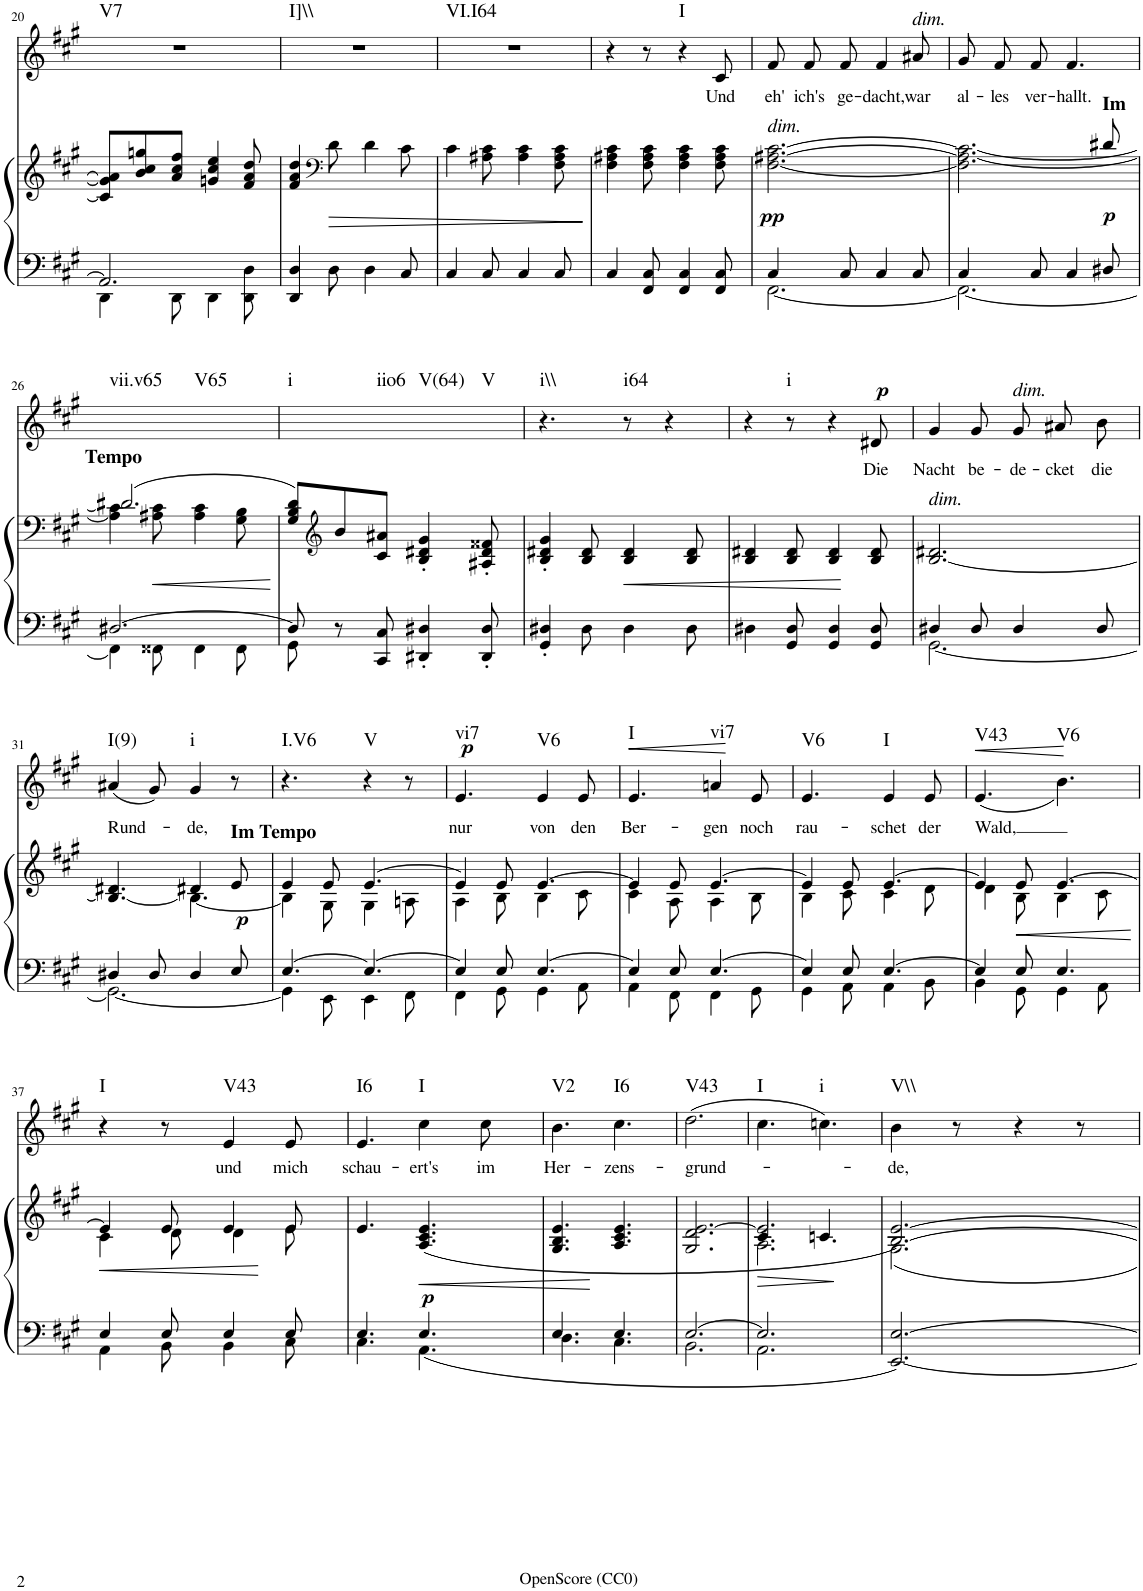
**kern	**kern	**dynam	**kern	**text	**dynam	**harte
*part2	*part2	*part2	*part1	*part1	*part1	*part1
*staff3	*staff2	*staff2/3	*staff1	*staff1	*staff1	*
*I"Piano	*	*	*I"Oboe	*	*	*
*I'Pno	*	*	*I'Ob	*	*	*
!!LO:PB:g=z
*clefF4	*clefG2	*	*clefG2	*	*	*
*k[f#c#g#]	*k[f#c#g#]	*	*k[f#c#g#]	*	*	*
*M6/8	*M6/8	*	*M6/8	*	*	*
=20	=20	=20	=20	=20	=20	=20
*^	*	*	*	*	*	*
!	!	!	!	!	!	!	!LO:H:kt=V7
2.AA/]	4DD\	8c#/] 8g/] 8a/]L	.	2.r	.	.	N
.	.	8b/ 8cc#/ 8ggn/	.	.	.	.	.
.	8DD\	8a/ 8cc#/ 8ff#/J	.	.	.	.	.
.	4DD\	4gn/ 4cc#/ 4ee/	.	.	.	.	.
.	8DD\ 8D\	8f#/ 8a/ 8dd/	.	.	.	.	.
=21	=21	=21	=21	=21	=21	=21	=21
!	!	!	!	!	!	!	!LO:H:kt=I]\\
*v	*v	*	*	*	*	*	*
4DD/ 4D/	4f#/ 4a/ 4dd/	.	2.r	.	.	N
*	*clefF4	*	*	*	*	*
!	!	!LO:HP:b	!	!	!	!
8D\	8d\	>	.	.	.	.
4D\	4d\	.	.	.	.	.
8C#/	8c#\	.	.	.	.	.
=22	=22	=22	=22	=22	=22	=22
!	!	!	!	!	!	!LO:H:kt=VI.I64
4C#/	4c#\	.	2.r	.	.	N
8C#/	8A#X\ 8c#\	.	.	.	.	.
4C#/	4A#\ 4c#\	.	.	.	.	.
8C#/	8F#\ 8A#\ 8c#\	.	.	.	.	.
=23	=23	=23	=23	=23	=23	=23
4C#/	4F#\ 4A#X\ 4c#\	.	4r	.	.	.
8FF#/ 8C#/	8F#\ 8A#\ 8c#\	.	8r	.	.	.
!	!	!	!	!	!	!LO:H:kt=I
4FF#/ 4C#/	4F#\ 4A#\ 4c#\	.	4r	.	.	N
!	!	!	!	!LO:LY:b	!	!
8FF#/ 8C#/	8F#\ 8A#\ 8c#\	.	8c#/	Und	.	.
=24	=24	=24	=24	=24	=24	=24
*^	*	*	*	*	*	*
!	!	!LO:TX:a:i:t=dim.	!	!	!	!	!
!	!	!	!LO:DY:b	!	!LO:LY:b	!	!
4C#/	[2.FF#\	[2.F#\ [>2.A#X\ [>2.c#\	pp	8f#/L	eh'	.	.
!	!	!	!	!	!LO:LY:b	!	!
.	.	.	.	8f#/	ich's	.	.
!	!	!	!	!	!LO:LY:b	!	!
8C#/	.	.	.	8f#/J	ge-	.	.
!	!	!	!	!	!LO:LY:b	!	!
4C#/	.	.	.	4f#/	-dacht,	.	.
!	!	!	!	!LO:TX:a:i:t=dim.	!	!	!
!	!	!	!	!	!LO:LY:b	!	!
8C#/	.	.	.	8a#X/	war	.	.
=25	=25	=25	=25	=25	=25	=25	=25
*	*	*^	*	*	*	*	*
!	!	!	!	!	!	!LO:LY:b	!	!
*	*	*	*	*	*^	*	*	*
4C#/	2.FF#\_	2.F#\] 2.A#\_ 2.c#\_	8ryy	.	8g#/L	2ryy	al-	.	.
!	!	!	!	!	!	!	!LO:LY:b	!	!
*	*	*v	*v	*	*	*	*	*	*
.	.	.	.	8f#/	.	-les	.	.
!	!	!	!	!	!	!LO:LY:b	!	!
8C#/	.	.	.	8f#/J	.	ver-	.	.
!	!	!	!	!	!	!LO:LY:b	!	!
4C#/	.	.	.	4.f#/	.	-hallt.	.	.
*	*	*^	*	*	*	*	*	*
.	.	.	.	.	.	8ryy	.	.	.
!	!	!	!	!	!	!LO:TX:b:B:t=Im	!	!	!
!	!	!	!	!LO:DY:b	!	!	!	!	!
8D#X/	.	.	8d#X/	p	.	8ryy	.	.	.
!!LO:LB:g=z
=26	=26	=26	=26	=26	=26	=26	=26	=26	=26
!	!	!	!	!	!LO:TX:b:B:t=Tempo	!	!	!	!LO:H:n=1:kt=vii.v65
!	!	!	!	!	!	!	!	!	!LO:H:n=2:kt=V65
*	*	*	*	*	*v	*v	*	*	*
[2.D#X/	4FF#\]	(2.d#X/	4A#\] 4c#\]	.	2.ryy	.	.	N N
!	!	!	!	!LO:HP:b	!	!	!	!
.	8FF##X\	.	8A#X\ 8c#\	<	.	.	.	.
.	4FF##\	.	4A#\ 4c#\	.	.	.	.	.
.	8FF##\	.	8G#\ 8B\	.	.	.	.	.
*v	*v	*	*	*	*	*	*	*
*	*v	*v	*	*	*	*	*
.	.	]	.	.	.	.
=27	=27	=27	=27	=27	=27	=27
*^	*	*	*	*	*	*
!	!	!	!	!	!	!	!LO:H:kt=i
8D#/]	8GG#\	8G#/ 8B/ 8d/L)	.	4ryy	.	.	N
*	*	*clefG2	*	*	*	*	*
8r	2ryy	8b/	.	.	.	.	.
!	!	!	!	!	!	!	!LO:H:kt=iio6
8CC#/ 8C#/	.	8c#/ 8a#X/J	.	8ryy	.	.	N
!	!	!	!	!	!	!	!LO:H:kt=V(64)
4DD#X/'< 4D#X/'<	.	4B/' 4d#X/' 4g#/'	.	8ryy	.	.	N
!	!	!	!	!	!	!	!LO:H:kt=V
.	.	.	.	4ryy	.	.	N
8DD#/'< 8D#/'<	8ryy	8A#X/' 8d#/' 8f##X/'	.	.	.	.	.
=28	=28	=28	=28	=28	=28	=28	=28
!	!	!	!	!	!	!	!LO:H:kt=i\\
*v	*v	*	*	*	*	*	*
4GG#/' 4D#X/'	4B/' 4d#X/' 4g#/'	.	4.r	.	.	N
8D#\	8B/ 8d#/	.	.	.	.	.
!	!	!LO:HP:b	!	!	!	!LO:H:kt=i64
4D#\	4B/ 4d#/	<	8r	.	.	N
.	.	.	4r	.	.	.
8D#\	8B/ 8d#/	.	.	.	.	.
=29	=29	=29	=29	=29	=29	=29
4D#X\	4B/ 4d#X/	.	4r	.	.	.
!	!	!	!	!	!	!LO:H:kt=i
8GG#/ 8D#/	8B/ 8d#/	.	8r	.	.	N
4GG#/ 4D#/	4B/ 4d#/	.	4r	.	.	.
!	!	!	!	!LO:LY:b	!LO:DY:a	!
8GG#/ 8D#/	8B/ 8d#/	[	8d#X/	Die	p	.
=30	=30	=30	=30	=30	=30	=30
*^	*	*	*	*	*	*
!	!	!LO:TX:a:i:t=dim.	!	!	!	!	!
!	!	!	!	!	!LO:LY:b	!	!
4D#X/	[2.GG#\	[<2.B/ 2.d#X/	.	4g#/	Nacht	.	.
!	!	!	!	!	!LO:LY:b	!	!
8D#/	.	.	.	8g#/	be-	.	.
!	!	!	!	!LO:TX:a:i:t=dim.	!	!	!
!	!	!	!	!	!LO:LY:b	!	!
4D#/	.	.	.	8g#/L	-de-	.	.
!	!	!	!	!	!LO:LY:b	!	!
.	.	.	.	8a#X/	-cket	.	.
!	!	!	!	!	!LO:LY:b	!	!
8D#/	.	.	.	8b/J	die	.	.
!!LO:LB:g=z
=31	=31	=31	=31	=31	=31	=31	=31
*	*	*^	*	*	*	*	*
!	!	!	!	!	!	!LO:LY:b	!	!LO:H:kt=I(9)
4D#X/	2.GG#\_	4.B/_ 4.d#X/	4.ryy	.	(4a#X/	Rund-	.	N
8D#/	.	.	.	.	8g#/)	.	.	.
!	!	!	!	!	!	!LO:LY:b	!	!LO:H:kt=i
4D#/	.	4d#X/	4.B\_	.	4g#/	-de,	.	N
!	!	!	!	!	!LO:TX:b:B:t=Im Tempo	!	!	!
!	!	!	!	!LO:DY:b	!	!	!	!
8E/	.	8e/	.	p	8r	.	.	.
=32	=32	=32	=32	=32	=32	=32	=32	=32
!	!	!	!	!	!	!	!	!LO:H:kt=I.V6
[4.E/	4GG#\]	4e/	4B\]	.	4.r	.	.	N
.	8EE\	8e/	8G#\	.	.	.	.	.
!	!	!	!	!	!	!	!	!LO:H:kt=V
4.E/_	4EE\	[4.e/	4G#\	.	4r	.	.	N
.	8FF#\	.	8An\	.	8r	.	.	.
=33	=33	=33	=33	=33	=33	=33	=33	=33
!	!	!	!	!	!	!LO:LY:b	!LO:DY:a	!LO:H:kt=vi7
4E/]	4FF#\	4e/]	4A\	.	4.e/	nur	p	N
8E/	8GG#\	8e/	8B\	.	.	.	.	.
!	!	!	!	!	!	!LO:LY:b	!	!LO:H:kt=V6
[4.E/	4GG#\	[4.e/	4B\	.	4e/	von	.	N
!	!	!	!	!	!	!LO:LY:b	!	!
.	8AA\	.	8c#\	.	8e/	den	.	.
=34	=34	=34	=34	=34	=34	=34	=34	=34
!	!	!	!	!	!	!LO:LY:b	!LO:HP:b	!LO:H:kt=I
4E/]	4AA\	4e/]	4c#\	.	4.e/	Ber-	<	N
8E/	8FF#\	8e/	8A\	.	.	.	.	.
!	!	!	!	!	!	!LO:LY:b	!	!LO:H:kt=vi7
[4.E/	4FF#\	[4.e/	4A\	.	4an/	-gen	.	N
!	!	!	!	!	!	!LO:LY:b	!	!
.	8GG#\	.	8B\	.	8e/	noch	.	.
*v	*v	*	*	*	*	*	*	*
*	*v	*v	*	*	*	*	*
.	.	.	.	.	[	.
=35	=35	=35	=35	=35	=35	=35
*^	*^	*	*	*	*	*
!	!	!	!	!	!	!LO:LY:b	!	!LO:H:kt=V6
4E/]	4GG#\	4e/]	4B\	.	4.e/	rau-	.	N
8E/	8AA\	8e/	8c#\	.	.	.	.	.
!	!	!	!	!	!	!LO:LY:b	!	!LO:H:kt=I
[4.E/	4AA\	[4.e/	4c#\	.	4e/	-schet	.	N
!	!	!	!	!	!	!LO:LY:b	!	!
.	8BB\	.	8d\	.	8e/	der	.	.
=36	=36	=36	=36	=36	=36	=36	=36	=36
!	!	!	!	!	!	!LO:LY:b	!LO:HP:b	!LO:H:kt=V43
4E/]	4BB\	4e/]	4d\	.	(<4.e/	Wald,	<	N
!	!	!	!	!LO:HP:b	!	!	!	!
8E/	8GG#\	8e/	8B\	<	.	.	.	.
!	!	!	!	!	!	!	!	!LO:H:kt=V6
4.E/	4GG#\	[4.e/	4B\	.	4.b\)	.	[	N
.	8AA\	.	8c#\	.	.	.	.	.
*v	*v	*	*	*	*	*	*	*
*	*v	*v	*	*	*	*	*
.	.	[	.	.	.	.
!!LO:LB:g=z
=37	=37	=37	=37	=37	=37	=37
*^	*	*	*	*	*	*
!	!	!	!LO:HP:b	!	!	!	!LO:H:kt=I
*	*	*^	*	*	*	*	*
4E/	4AA\	4e/]	4c#\	<	4r	.	.	N
8E/	8BB\	8e/	8d\	.	8r	.	.	.
!	!	!	!	!	!	!LO:LY:b	!	!LO:H:kt=V43
4E/	4BB\	4e/	4d\	.	4e/	und	.	N
!	!	!	!	!	!	!LO:LY:b	!	!
8E/	8C#\	8e/	8e\	[	8e/	mich	.	.
=38	=38	=38	=38	=38	=38	=38	=38	=38
!	!	!	!	!	!	!LO:LY:b	!	!LO:H:kt=I6
*	*	*v	*v	*	*	*	*	*
4.E/	4.C#\	4.e/	.	4.e/	schau-	.	N
!	!	!	!LO:HP:b	!	!LO:LY:b	!	!
!	!	!	!LO:DY:n=1:a=2	!	!	!	!LO:H:kt=I
4.E/	4.AA\	(<4.A/ 4.c#/ 4.e/	< p	4cc#\	-ert's	.	N
!	!	!	!	!	!LO:LY:b	!	!
.	.	.	.	8cc#\	im	.	.
=39	=39	=39	=39	=39	=39	=39	=39
!	!	!	!	!	!LO:LY:b	!	!LO:H:kt=V2
4.E/	4.D\	4.G#/ 4.B/ 4.e/	.	4.b\	Her-	.	N
!	!	!	!	!	!LO:LY:b	!	!LO:H:kt=I6
4.E/	4.C#\	4.A/ 4.c#/ 4.e/	[	4.cc#\	-zens-	.	N
=40	=40	=40	=40	=40	=40	=40	=40
!	!	!	!	!	!LO:LY:b	!	!LO:H:kt=V43
[2.E/	2.BB\	2.G#/ 2.d/ [2.e/	.	(2.dd\	-grund-	.	N
=41	=41	=41	=41	=41	=41	=41	=41
*	*	*^	*	*	*	*	*
*	*	*	*^	*	*	*	*	*
!	!	!	!	!	!	!	!	!	!LO:H:kt=I
2.E/]	2.AA\	2.e/]	4.c#/	2.A\	.	4.cc#\	.	.	N
!	!	!	!	!	!	!	!	!	!LO:H:kt=i
.	.	.	4.cn/	.	.	4.ccn\)	.	.	N
*v	*v	*	*	*	*	*	*	*	*
*	*v	*v	*v	*	*	*	*	*
.	.	[	.	.	.	.
=42	=42	=42	=42	=42	=42	=42
*	*^	*	*	*	*	*
!	!	!	!	!	!LO:LY:b	!	!LO:H:kt=V\\
[2.EE/ [2.E/	[2.B/ [2.e/)	2.G#\	.	4b\	-de,	.	N
.	.	.	.	8r	.	.	.
.	.	.	.	4r	.	.	.
.	.	.	.	8r	.	.	.
*	*v	*v	*	*	*	*	*
=	=	=	=	=	=	=
*-	*-	*-	*-	*-	*-	*-
